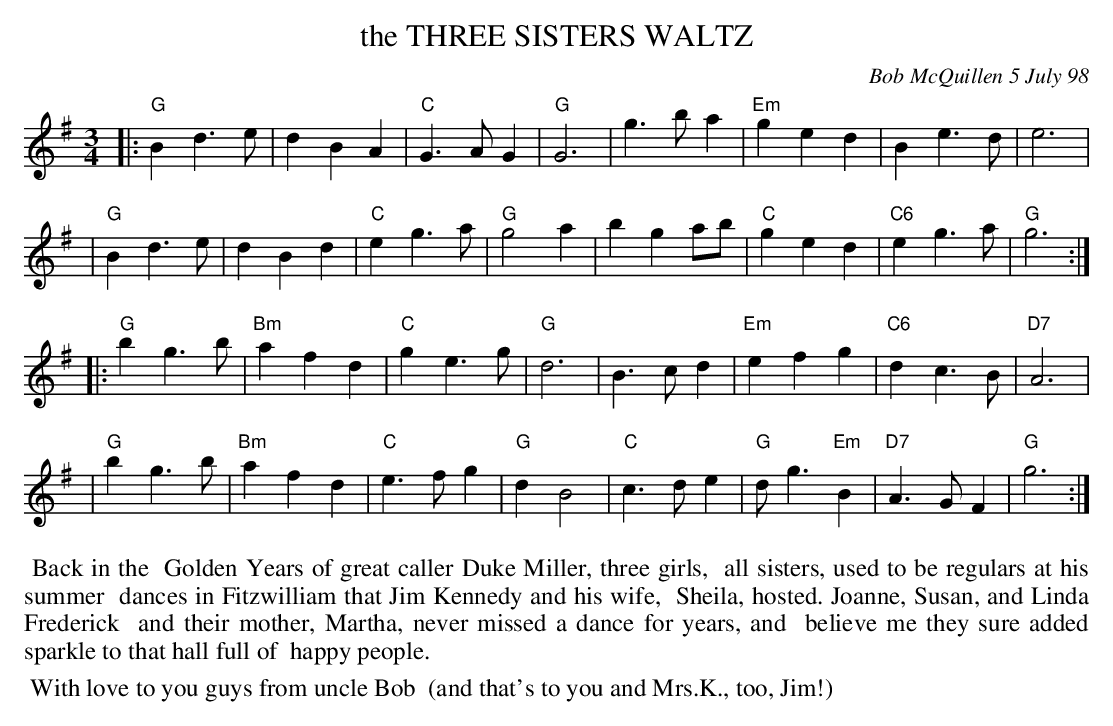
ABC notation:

X:1
T: the THREE SISTERS WALTZ
C: Bob McQuillen 5 July 98
M: 3/4
L: 1/4
K: G
|: "G"Bd>e | dBA | "C"G>AG | "G"G3 | g>ba | "Em"ged | Be>d | e3 |
|  "G"Bd>e | dBd | "C"eg>a | "G"g2a | bga/b/ | "C"ged | "C6"eg>a | "G"g3 :|
|: "G"bg>b | "Bm"afd | "C"ge>g | "G"d3 | B>cd | "Em"efg | "C6"dc>B | "D7"A3 |
|  "G"bg>b | "Bm"afd | "C"e>fg | "G"dB2 | "C"c>de | "G"d<g"Em"B | "D7"A>GF | "G"g3 :|
